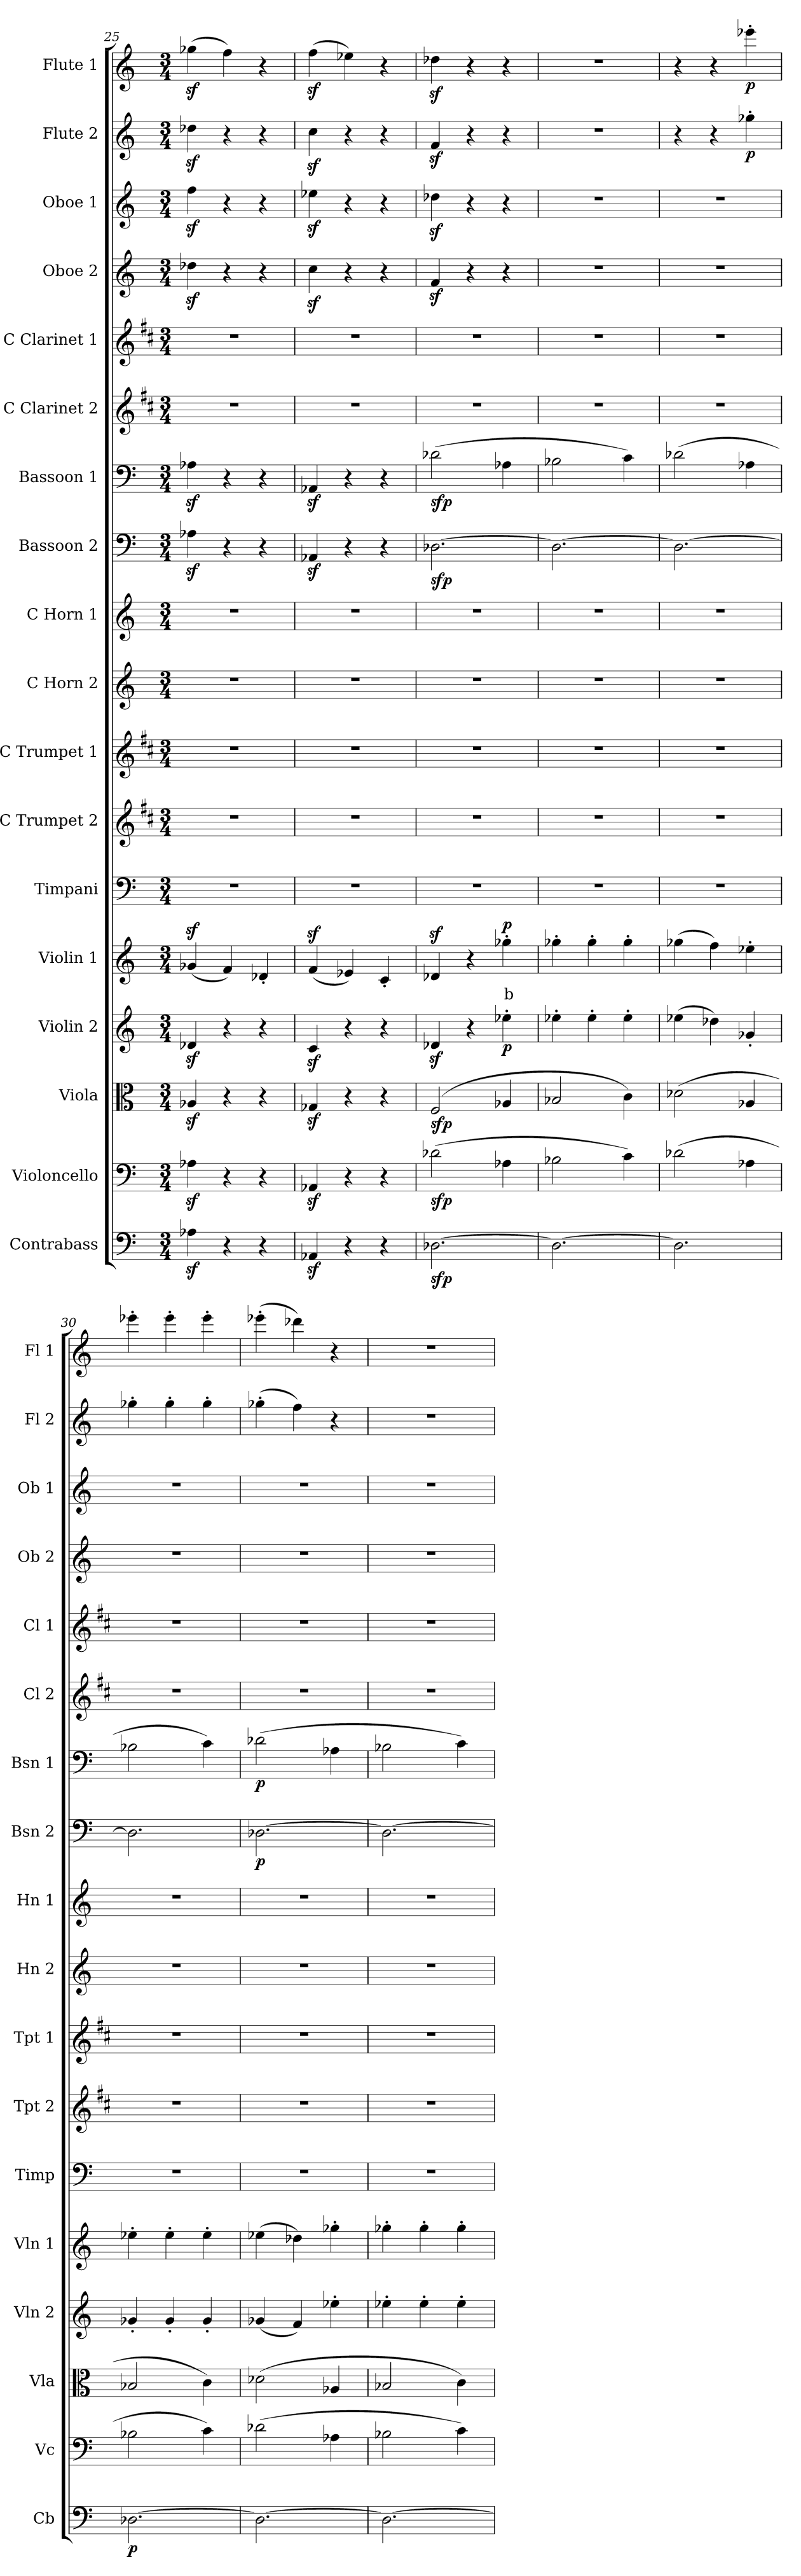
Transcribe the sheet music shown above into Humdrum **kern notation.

**kern	**dynam	**kern	**dynam	**kern	**dynam	**kern	**dynam	**kern	**text	**dynam	**kern	**kern	**kern	**kern	**kern	**kern	**dynam	**kern	**dynam	**kern	**kern	**kern	**kern	**kern	**dynam	**kern	**dynam
*part18	*part18	*part17	*part17	*part16	*part16	*part15	*part15	*part14	*part14	*part14	*part13	*part12	*part11	*part10	*part9	*part8	*part8	*part7	*part7	*part6	*part5	*part4	*part3	*part2	*part2	*part1	*part1
*staff18	*staff18	*staff17	*staff17	*staff16	*staff16	*staff15	*staff15	*staff14	*staff14	*staff14	*staff13	*staff12	*staff11	*staff10	*staff9	*staff8	*staff8	*staff7	*staff7	*staff6	*staff5	*staff4	*staff3	*staff2	*staff2	*staff1	*staff1
*I"Contrabass	*	*I"Violoncello	*	*I"Viola	*	*I"Violin 2	*	*I"Violin 1	*	*	*I"Timpani	*I"C Trumpet 2	*I"C Trumpet 1	*I"C Horn 2	*I"C Horn 1	*I"Bassoon 2	*	*I"Bassoon 1	*	*I"C Clarinet 2	*I"C Clarinet 1	*I"Oboe 2	*I"Oboe 1	*I"Flute 2	*	*I"Flute 1	*
*I'Cb	*	*I'Vc	*	*I'Vla	*	*I'Vln 2	*	*I'Vln 1	*	*	*I'Timp	*I'Tpt 2	*I'Tpt 1	*I'Hn 2	*I'Hn 1	*I'Bsn 2	*	*I'Bsn 1	*	*I'Cl 2	*I'Cl 1	*I'Ob 2	*I'Ob 1	*I'Fl 2	*	*I'Fl 1	*
*clefF4	*	*clefF4	*	*clefC3	*	*clefG2	*	*clefG2	*	*	*clefF4	*clefG2	*clefG2	*clefG2	*clefG2	*clefF4	*	*clefF4	*	*clefG2	*clefG2	*clefG2	*clefG2	*clefG2	*	*clefG2	*
*ITrd7c12	*	*	*	*	*	*	*	*	*	*	*	*ITrd1c2	*ITrd1c2	*ITrd7c12	*ITrd7c12	*	*	*	*	*ITrd1c2	*ITrd1c2	*	*	*	*	*	*
*k[]	*	*k[]	*	*k[]	*	*k[]	*	*k[]	*	*	*k[]	*k[]	*k[]	*k[]	*k[]	*k[]	*	*k[]	*	*k[]	*k[]	*k[]	*k[]	*k[]	*	*k[]	*
*M3/4	*	*M3/4	*	*M3/4	*	*M3/4	*	*M3/4	*	*	*M3/4	*M3/4	*M3/4	*M3/4	*M3/4	*M3/4	*	*M3/4	*	*M3/4	*M3/4	*M3/4	*M3/4	*M3/4	*	*M3/4	*
=25	=25	=25	=25	=25	=25	=25	=25	=25	=25	=25	=25	=25	=25	=25	=25	=25	=25	=25	=25	=25	=25	=25	=25	=25	=25	=25	=25
4AA-Xz<\	.	4A-Xz<\	.	4A-Xz</	.	4d-Xz</	.	(4g-Xz</	.	.	2.r	2.r	2.r	2.r	2.r	4A-Xz<\	.	4A-Xz<\	.	2.r	2.r	4dd-Xz<\	4ffz<\	4dd-Xz<\	.	(4gg-Xz<\	.
4r	.	4r	.	4r	.	4r	.	4f/)	.	.	.	.	.	.	.	4r	.	4r	.	.	.	4r	4r	4r	.	4ff\)	.
4r	.	4r	.	4r	.	4r	.	4d-X'/	.	.	.	.	.	.	.	4r	.	4r	.	.	.	4r	4r	4r	.	4r	.
=26	=26	=26	=26	=26	=26	=26	=26	=26	=26	=26	=26	=26	=26	=26	=26	=26	=26	=26	=26	=26	=26	=26	=26	=26	=26	=26	=26
4AAA-Xz</	.	4AA-Xz</	.	4G-Xz</	.	4cz</	.	(4fz</	.	.	2.r	2.r	2.r	2.r	2.r	4AA-Xz</	.	4AA-Xz</	.	2.r	2.r	4ccz<\	4ee-Xz<\	4ccz<\	.	(4ffz<\	.
4r	.	4r	.	4r	.	4r	.	4e-X/)	.	.	.	.	.	.	.	4r	.	4r	.	.	.	4r	4r	4r	.	4ee-X\)	.
4r	.	4r	.	4r	.	4r	.	4c'/	.	.	.	.	.	.	.	4r	.	4r	.	.	.	4r	4r	4r	.	4r	.
=27	=27	=27	=27	=27	=27	=27	=27	=27	=27	=27	=27	=27	=27	=27	=27	=27	=27	=27	=27	=27	=27	=27	=27	=27	=27	=27	=27
!	!LO:DY:b	!	!LO:DY:b	!	!LO:DY:b	!	!	!	!	!	!	!	!	!	!	!	!LO:DY:b	!	!LO:DY:b	!	!	!	!	!	!	!	!
[2.DD-X\	sfp	(2d-X\	sfp	(2F/	sfp	4d-Xz</	.	4d-Xz</	.	.	2.r	2.r	2.r	2.r	2.r	[2.D-X\	sfp	(2d-X\	sfp	2.r	2.r	4fz</	4dd-Xz<\	4fz</	.	4dd-Xz<\	.
.	.	.	.	.	.	4r	.	4r	.	.	.	.	.	.	.	.	.	.	.	.	.	4r	4r	4r	.	4r	.
!	!	!	!	!	!	!	!LO:DY:b	!	!LO:LY:b:color=#FF0000	!LO:DY:b	!	!	!	!	!	!	!	!	!	!	!	!	!	!	!	!	!
.	.	4A-X\	.	4A-X/	.	4ee-X'\	p	4gg-X'\	b	p	.	.	.	.	.	.	.	4A-X\	.	.	.	4r	4r	4r	.	4r	.
=28	=28	=28	=28	=28	=28	=28	=28	=28	=28	=28	=28	=28	=28	=28	=28	=28	=28	=28	=28	=28	=28	=28	=28	=28	=28	=28	=28
2.DD-\_	.	2B-X\	.	2B-X/	.	4ee-X'\	.	4gg-X'\	.	.	2.r	2.r	2.r	2.r	2.r	2.D-\_	.	2B-X\	.	2.r	2.r	2.r	2.r	2.r	.	2.r	.
.	.	.	.	.	.	4ee-'\	.	4gg-'\	.	.	.	.	.	.	.	.	.	.	.	.	.	.	.	.	.	.	.
.	.	4c\)	.	4c\)	.	4ee-'\	.	4gg-'\	.	.	.	.	.	.	.	.	.	4c\)	.	.	.	.	.	.	.	.	.
=29	=29	=29	=29	=29	=29	=29	=29	=29	=29	=29	=29	=29	=29	=29	=29	=29	=29	=29	=29	=29	=29	=29	=29	=29	=29	=29	=29
2.DD-\]	.	(2d-X\	.	(2d-X\	.	(4ee-X\	.	(4gg-X\	.	.	2.r	2.r	2.r	2.r	2.r	2.D-\_	.	(2d-X\	.	2.r	2.r	2.r	2.r	4r	.	4r	.
.	.	.	.	.	.	4dd-X\)	.	4ff\)	.	.	.	.	.	.	.	.	.	.	.	.	.	.	.	4r	.	4r	.
!	!	!	!	!	!	!	!	!	!	!	!	!	!	!	!	!	!	!	!	!	!	!	!	!	!LO:DY:b	!	!LO:DY:b
.	.	4A-X\	.	4A-X/	.	4g-X'/	.	4ee-X'\	.	.	.	.	.	.	.	.	.	4A-X\	.	.	.	.	.	4gg-X'\	p	4eee-X'\	p
=30	=30	=30	=30	=30	=30	=30	=30	=30	=30	=30	=30	=30	=30	=30	=30	=30	=30	=30	=30	=30	=30	=30	=30	=30	=30	=30	=30
!	!LO:DY:b	!	!	!	!	!	!	!	!	!	!	!	!	!	!	!	!	!	!	!	!	!	!	!	!	!	!
[2.DD-X\	p	2B-X\	.	2B-X/	.	4g-X'/	.	4ee-X'\	.	.	2.r	2.r	2.r	2.r	2.r	2.D-\]	.	2B-X\	.	2.r	2.r	2.r	2.r	4gg-X'\	.	4eee-X'\	.
.	.	.	.	.	.	4g-'/	.	4ee-'\	.	.	.	.	.	.	.	.	.	.	.	.	.	.	.	4gg-'\	.	4eee-'\	.
.	.	4c\)	.	4c\)	.	4g-'/	.	4ee-'\	.	.	.	.	.	.	.	.	.	4c\)	.	.	.	.	.	4gg-'\	.	4eee-'\	.
=31	=31	=31	=31	=31	=31	=31	=31	=31	=31	=31	=31	=31	=31	=31	=31	=31	=31	=31	=31	=31	=31	=31	=31	=31	=31	=31	=31
!	!	!	!	!	!	!	!	!	!	!	!	!	!	!	!	!	!LO:DY:b	!	!LO:DY:b	!	!	!	!	!	!	!	!
2.DD-\_	.	(2d-X\	.	(2d-X\	.	(4g-X/	.	(4ee-X\	.	.	2.r	2.r	2.r	2.r	2.r	[2.D-X\	p	(2d-X\	p	2.r	2.r	2.r	2.r	(4gg-X'\	.	(4eee-X'\	.
.	.	.	.	.	.	4f/)	.	4dd-X\)	.	.	.	.	.	.	.	.	.	.	.	.	.	.	.	4ff\)	.	4ddd-X\)	.
.	.	4A-X\	.	4A-X/	.	4ee-X'\	.	4gg-X'\	.	.	.	.	.	.	.	.	.	4A-X\	.	.	.	.	.	4r	.	4r	.
!!LO:PB:g=z
=32	=32	=32	=32	=32	=32	=32	=32	=32	=32	=32	=32	=32	=32	=32	=32	=32	=32	=32	=32	=32	=32	=32	=32	=32	=32	=32	=32
2.DD-\_	.	2B-X\	.	2B-X/	.	4ee-X'\	.	4gg-X'\	.	.	2.r	2.r	2.r	2.r	2.r	2.D-\_	.	2B-X\	.	2.r	2.r	2.r	2.r	2.r	.	2.r	.
.	.	.	.	.	.	4ee-'\	.	4gg-'\	.	.	.	.	.	.	.	.	.	.	.	.	.	.	.	.	.	.	.
.	.	4c\)	.	4c\)	.	4ee-'\	.	4gg-'\	.	.	.	.	.	.	.	.	.	4c\)	.	.	.	.	.	.	.	.	.
=	=	=	=	=	=	=	=	=	=	=	=	=	=	=	=	=	=	=	=	=	=	=	=	=	=	=	=
*-	*-	*-	*-	*-	*-	*-	*-	*-	*-	*-	*-	*-	*-	*-	*-	*-	*-	*-	*-	*-	*-	*-	*-	*-	*-	*-	*-
